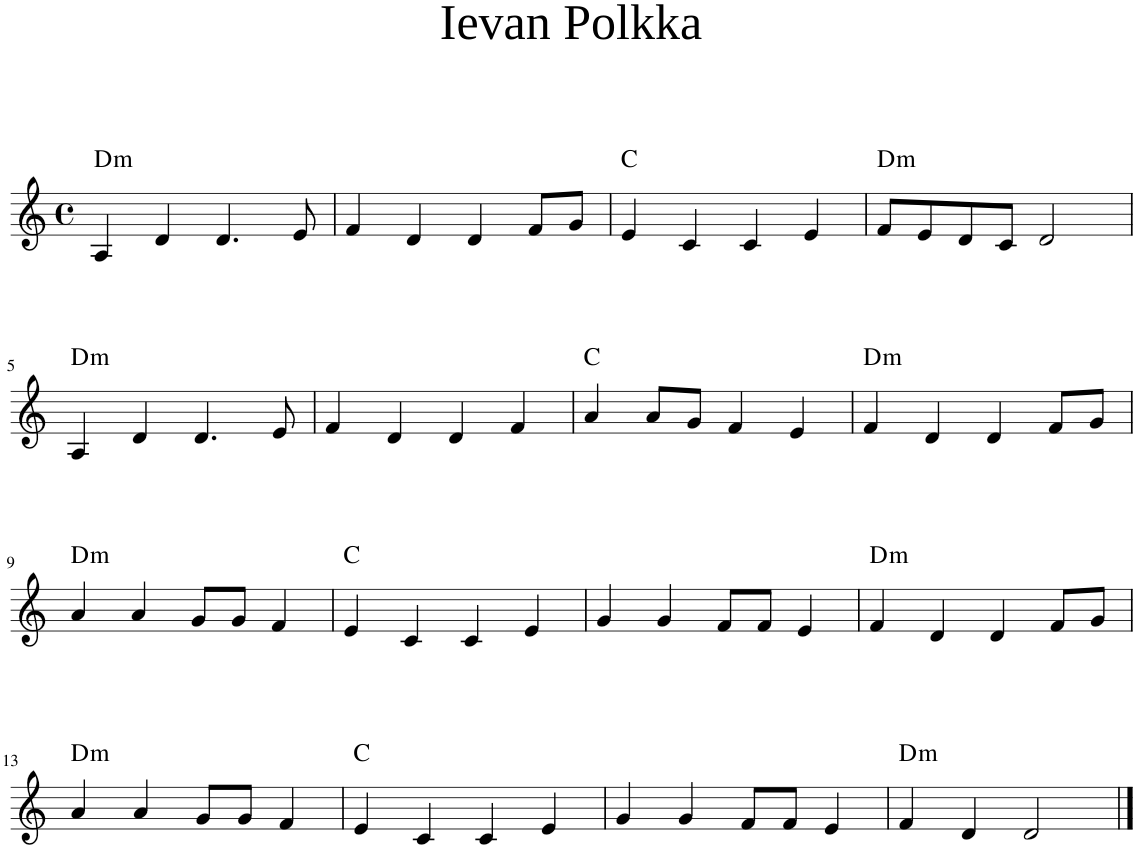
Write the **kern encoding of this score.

**kern	**harte
*part1	*part1
*staff1	*
*I"Piano	*
*I'Pno	*
*clefG2	*
*k[]	*
*M4/4	*
*met(c)	*
=1	=1
!	!LO:H:kt=m
4A/	D:min
4d/	.
4.d/	.
8e/	.
=2	=2
4f/	.
4d/	.
4d/	.
8f/L	.
8g/J	.
=3	=3
!	!LO:H:kt=N.C.
4e/	N
4c/	.
4c/	.
4e/	.
=4	=4
!	!LO:H:kt=m
8f/L	D:min
8e/	.
8d/	.
8c/J	.
2d/	.
!!LO:LB:g=z
=5	=5
!	!LO:H:kt=m
4A/	D:min
4d/	.
4.d/	.
8e/	.
=6	=6
4f/	.
4d/	.
4d/	.
4f/	.
=7	=7
!	!LO:H:kt=N.C.
4a/	N
8a/L	.
8g/J	.
4f/	.
4e/	.
=8	=8
!	!LO:H:kt=m
4f/	D:min
4d/	.
4d/	.
8f/L	.
8g/J	.
!!LO:LB:g=z
=9	=9
!	!LO:H:kt=m
4a/	D:min
4a/	.
8g/L	.
8g/J	.
4f/	.
=10	=10
!	!LO:H:kt=N.C.
4e/	N
4c/	.
4c/	.
4e/	.
=11	=11
4g/	.
4g/	.
8f/L	.
8f/J	.
4e/	.
=12	=12
!	!LO:H:kt=m
4f/	D:min
4d/	.
4d/	.
8f/L	.
8g/J	.
!!LO:LB:g=z
=13	=13
!	!LO:H:kt=m
4a/	D:min
4a/	.
8g/L	.
8g/J	.
4f/	.
=14	=14
!	!LO:H:kt=N.C.
4e/	N
4c/	.
4c/	.
4e/	.
=15	=15
4g/	.
4g/	.
8f/L	.
8f/J	.
4e/	.
=16	=16
!	!LO:H:kt=m
4f/	D:min
4d/	.
2d/	.
==	==
*-	*-
